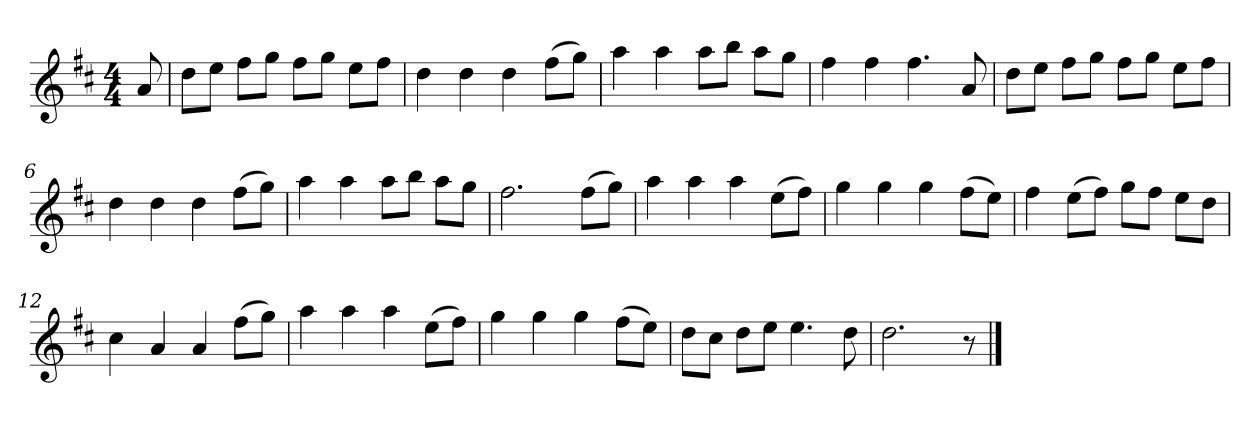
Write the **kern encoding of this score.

**kern
*part1
*staff1
*k[f#c#]
*M4/4
*MM120
=
8a
=1
8ddL
8eeJ
8ff#L
8ggJ
8ff#L
8ggJ
8eeL
8ff#J
=2
4dd
4dd
4dd
(8ff#L
8ggJ)
=3
4aa
4aa
8aaL
8bbJ
8aaL
8ggJ
=4
4ff#
4ff#
4.ff#
8a
=5
8ddL
8eeJ
8ff#L
8ggJ
8ff#L
8ggJ
8eeL
8ff#J
=6
4dd
4dd
4dd
(8ff#L
8ggJ)
=7
4aa
4aa
8aaL
8bbJ
8aaL
8ggJ
=8
2.ff#
(8ff#L
8ggJ)
=9
4aa
4aa
4aa
(8eeL
8ff#J)
=10
4gg
4gg
4gg
(8ff#L
8eeJ)
=11
4ff#
(8eeL
8ff#J)
8ggL
8ff#J
8eeL
8ddJ
=12
4cc#
4a
4a
(8ff#L
8ggJ)
=13
4aa
4aa
4aa
(8eeL
8ff#J)
=14
4gg
4gg
4gg
(8ff#L
8eeJ)
=15
8ddL
8cc#J
8ddL
8eeJ
4.ee
8dd
=16
2.dd
8r
==
*-
